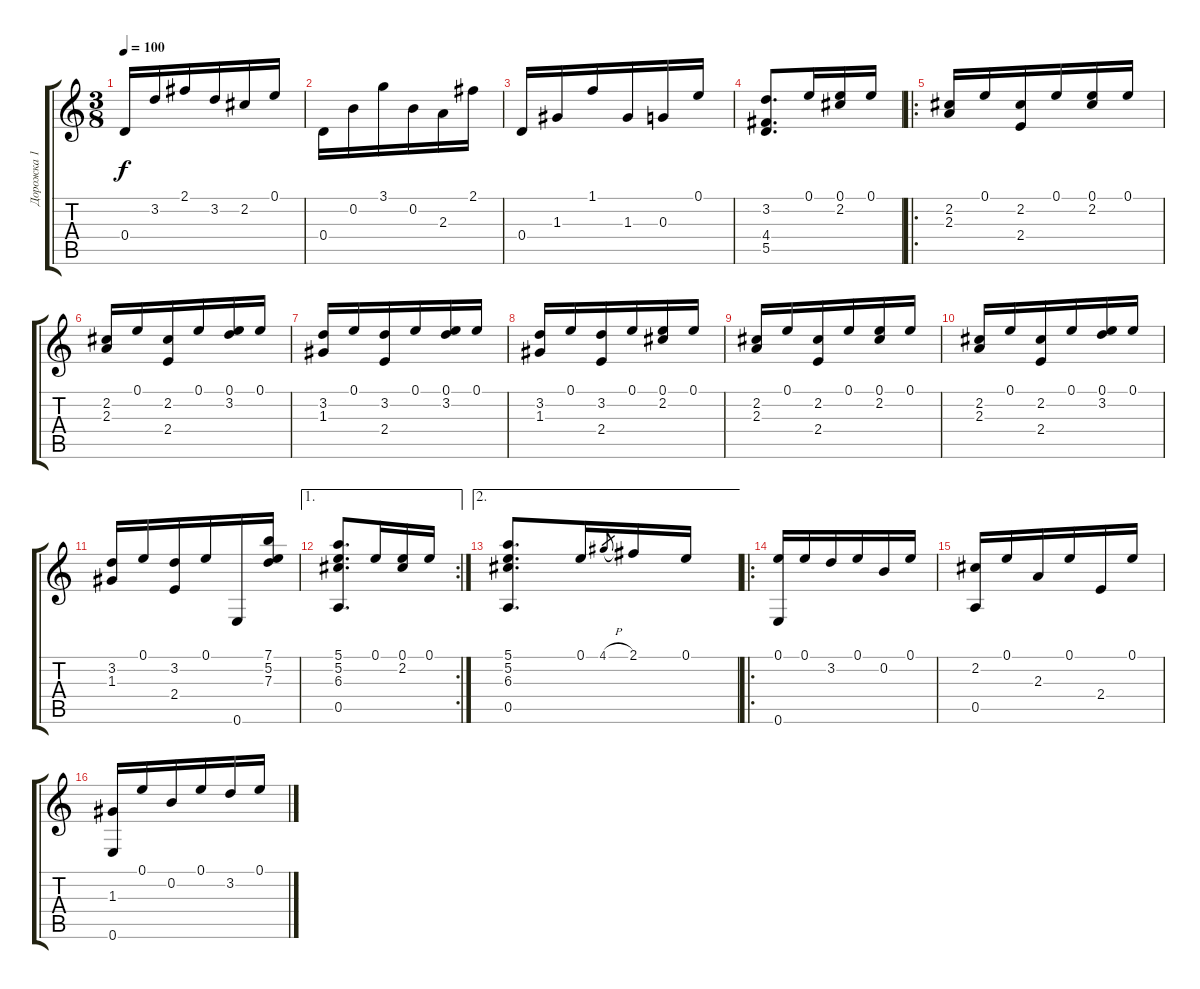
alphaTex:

\track ("Дорожка 1" "Дорожка 1") {instrument acousticguitarnylon}
\staff {score tabs}
\tuning (E4 B3 G3 D3 A2 E2) {hide}
\ts (3 8)
\tempo 100
\clef g2
\ks c
0.4.16{dy f} 3.2.16 2.1.16 3.2.16 2.2.16 0.1.16 |
0.4.16 0.2.16 3.1.16 0.2.16 2.3.16 2.1.16 |
0.4.16 1.3.16 1.1.16 1.3.16 0.3.16 0.1.16 |
(3.2 4.4 5.5).8{d} 0.1.16 (0.1 2.2).16 0.1.16 |
\ro
(2.2 2.3).16 0.1.16 (2.2 2.4).16 0.1.16 (0.1 2.2).16 0.1.16 |
(2.2 2.3).16 0.1.16 (2.2 2.4).16 0.1.16 (0.1 3.2).16 0.1.16 |
(3.2 1.3).16 0.1.16 (3.2 2.4).16 0.1.16 (0.1 3.2).16 0.1.16 |
(3.2 1.3).16 0.1.16 (3.2 2.4).16 0.1.16 (0.1 2.2).16 0.1.16 |
(2.2 2.3).16 0.1.16 (2.2 2.4).16 0.1.16 (0.1 2.2).16 0.1.16 |
(2.2 2.3).16 0.1.16 (2.2 2.4).16 0.1.16 (0.1 3.2).16 0.1.16 |
(3.2 1.3).16 0.1.16 (3.2 2.4).16 0.1.16 0.6.16 (7.1 5.2 7.3).16 |
\ae 1
\rc 2
(5.1 5.2 6.3 0.5).8{d} 0.1.16 (0.1 2.2).16 0.1.16 |
\ae 2
(5.1 5.2 6.3 0.5).8{d} 0.1.16 4.1{h}.8{gr} 2.1.16 0.1.16 |
\ro
(0.1 0.6).16 0.1.16 3.2.16 0.1.16 0.2.16 0.1.16 |
(2.2 0.5).16 0.1.16 2.3.16 0.1.16 2.4.16 0.1.16 |
(1.3 0.6).16 0.1.16 0.2.16 0.1.16 3.2.16 0.1.16
